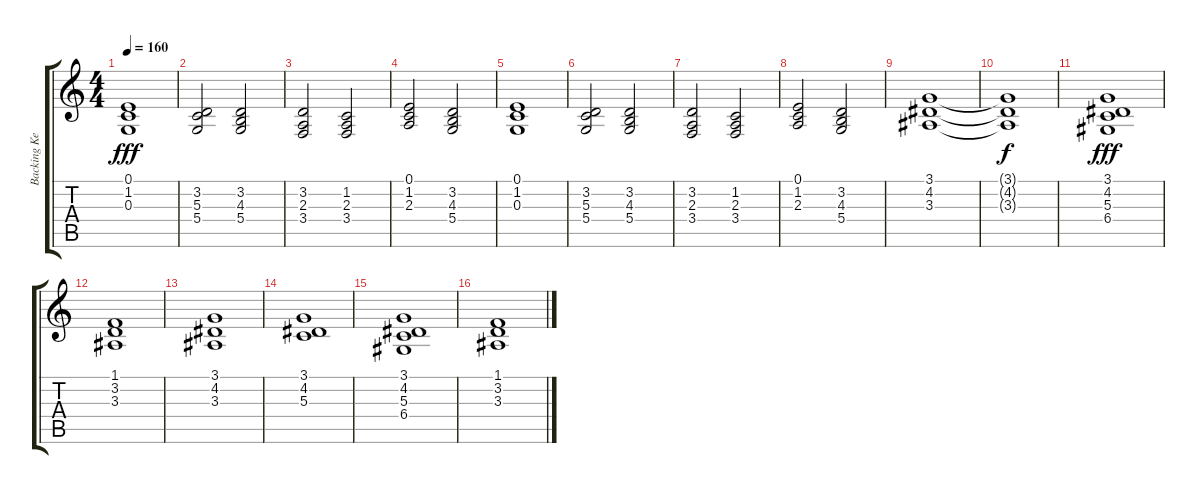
\track ("Backing Keyboard Melody" "Backing Ke") {instrument stringensemble2}
\staff {score tabs}
\tuning (E4 B3 G3 D3 A2 E2) {hide}
\ts (4 4)
\tempo 160
\clef g2
\ks c
(0.1 1.2 0.3).1{dy fff} |
(3.2 5.3 5.4).2 (3.2 4.3 5.4).2 |
(3.2 2.3 3.4).2 (1.2 2.3 3.4).2 |
(0.1 1.2 2.3).2 (3.2 4.3 5.4).2 |
(0.1 1.2 0.3).1 |
(3.2 5.3 5.4).2 (3.2 4.3 5.4).2 |
(3.2 2.3 3.4).2 (1.2 2.3 3.4).2 |
(0.1 1.2 2.3).2 (3.2 4.3 5.4).2 |
(3.1 4.2 3.3).1 |
(3.1{t} 4.2{t} 3.3{t}).1{dy f} |
(3.1 4.2 5.3 6.4).1{dy fff} |
(1.1 3.2 3.3).1 |
(3.1 4.2 3.3).1 |
(3.1 4.2 5.3).1 |
(3.1 4.2 5.3 6.4).1 |
(1.1 3.2 3.3).1
